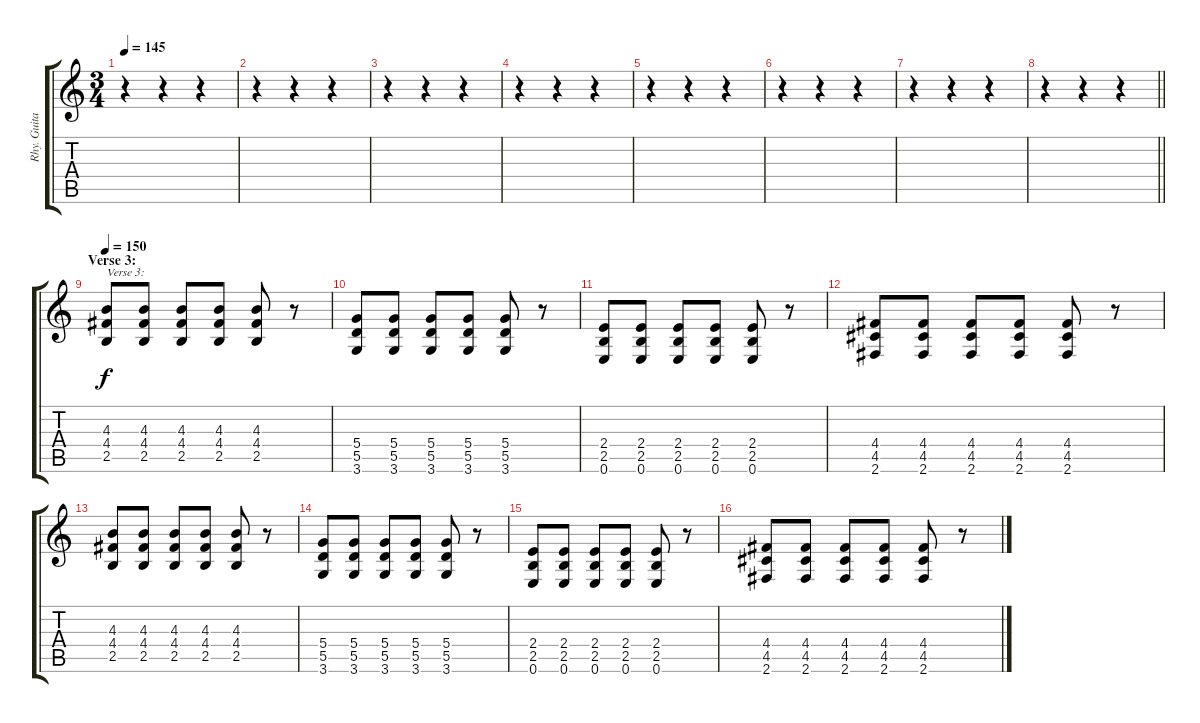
\track ("Rhy. Guitar 2" "Rhy. Guita") {instrument overdrivenguitar}
\staff {score tabs}
\tuning (E4 B3 G3 D3 A2 E2) {hide}
\ts (3 4)
\tempo 145
\clef g2
\ks c
r.4{dy f} r.4 r.4 |
r.4 r.4 r.4 |
r.4 r.4 r.4 |
r.4 r.4 r.4 |
r.4 r.4 r.4 |
r.4 r.4 r.4 |
r.4 r.4 r.4 |
\barLineRight lightlight
r.4 r.4 r.4 |
\section ("" "Verse 3:")
\tempo 150
(4.3 4.4 2.5).8{txt "Verse 3:"} (4.3 4.4 2.5).8 (4.3 4.4 2.5).8 (4.3 4.4 2.5).8 (4.3 4.4 2.5).8 r.8 |
(5.4 5.5 3.6).8 (5.4 5.5 3.6).8 (5.4 5.5 3.6).8 (5.4 5.5 3.6).8 (5.4 5.5 3.6).8 r.8 |
(2.4 2.5 0.6).8 (2.4 2.5 0.6).8 (2.4 2.5 0.6).8 (2.4 2.5 0.6).8 (2.4 2.5 0.6).8 r.8 |
(4.4 4.5 2.6).8 (4.4 4.5 2.6).8 (4.4 4.5 2.6).8 (4.4 4.5 2.6).8 (4.4 4.5 2.6).8 r.8 |
(4.3 4.4 2.5).8 (4.3 4.4 2.5).8 (4.3 4.4 2.5).8 (4.3 4.4 2.5).8 (4.3 4.4 2.5).8 r.8 |
(5.4 5.5 3.6).8 (5.4 5.5 3.6).8 (5.4 5.5 3.6).8 (5.4 5.5 3.6).8 (5.4 5.5 3.6).8 r.8 |
(2.4 2.5 0.6).8 (2.4 2.5 0.6).8 (2.4 2.5 0.6).8 (2.4 2.5 0.6).8 (2.4 2.5 0.6).8 r.8 |
(4.4 4.5 2.6).8 (4.4 4.5 2.6).8 (4.4 4.5 2.6).8 (4.4 4.5 2.6).8 (4.4 4.5 2.6).8 r.8
